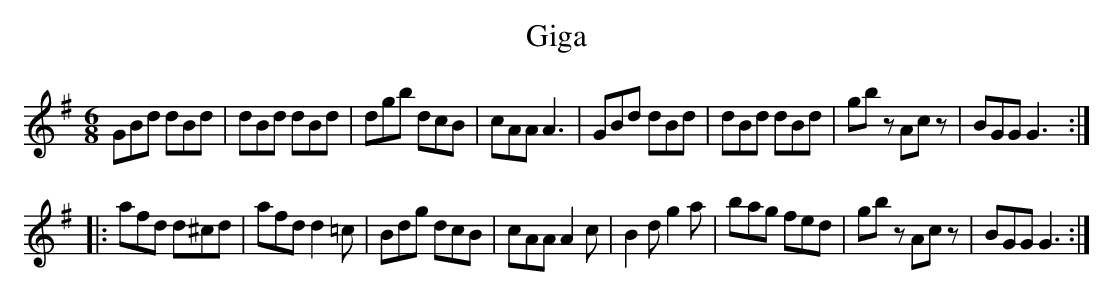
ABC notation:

X:1
T:Giga
M:6/8
K:G
GBd dBd| dBd dBd| dgb dcB| cAA A3|\
GBd dBd| dBd dBd| gbz Acz| BGG G3:|
|:afd d^cd| afd d2=c| Bdg dcB| cAA A2c|\
B2d g2a| bag fed| gbz Acz| BGG G3 :|
